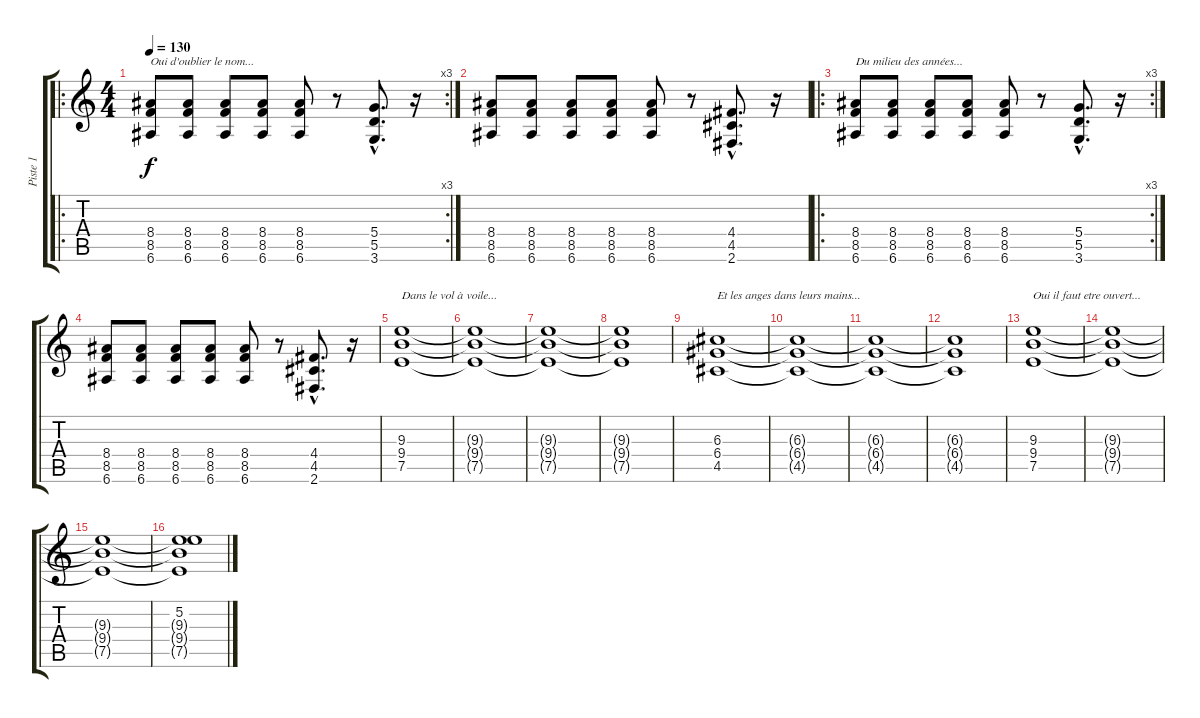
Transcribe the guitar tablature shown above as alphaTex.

\track ("Piste 1" "Piste 1") {instrument overdrivenguitar}
\staff {score tabs}
\tuning (E4 B3 G3 D3 A2 E2) {hide}
\ro
\rc 3
\ts (4 4)
\tempo 130
\clef g2
\ks c
(8.4 8.5 6.6).8{txt "Oui d'oublier le nom..." dy f} (8.4 8.5 6.6).8 (8.4 8.5 6.6).8 (8.4 8.5 6.6).8 (8.4 8.5 6.6).8 r.8 (5.4{hac} 5.5{hac} 3.6{hac}).8{d} r.16 |
(8.4 8.5 6.6).8 (8.4 8.5 6.6).8 (8.4 8.5 6.6).8 (8.4 8.5 6.6).8 (8.4 8.5 6.6).8 r.8 (4.4{hac} 4.5{hac} 2.6{hac}).8{d} r.16 |
\ro
\rc 3
(8.4 8.5 6.6).8{txt "Du milieu des années..."} (8.4 8.5 6.6).8 (8.4 8.5 6.6).8 (8.4 8.5 6.6).8 (8.4 8.5 6.6).8 r.8 (5.4{hac} 5.5{hac} 3.6{hac}).8{d} r.16 |
(8.4 8.5 6.6).8 (8.4 8.5 6.6).8 (8.4 8.5 6.6).8 (8.4 8.5 6.6).8 (8.4 8.5 6.6).8 r.8 (4.4{hac} 4.5{hac} 2.6{hac}).8{d} r.16 |
(9.3 9.4 7.5).1{txt "Dans le vol à voile..."} |
(9.3{t} 9.4{t} 7.5{t}).1 |
(9.3{t} 9.4{t} 7.5{t}).1 |
(9.3{t} 9.4{t} 7.5{t}).1 |
(6.3 6.4 4.5).1{txt "Et les anges dans leurs mains..."} |
(6.3{t} 6.4{t} 4.5{t}).1 |
(6.3{t} 6.4{t} 4.5{t}).1 |
(6.3{t} 6.4{t} 4.5{t}).1 |
(9.3 9.4 7.5).1{txt "Oui il faut etre ouvert..."} |
(9.3{t} 9.4{t} 7.5{t}).1 |
(9.3{t} 9.4{t} 7.5{t}).1 |
(5.2 9.3{t} 9.4{t} 7.5{t}).1
